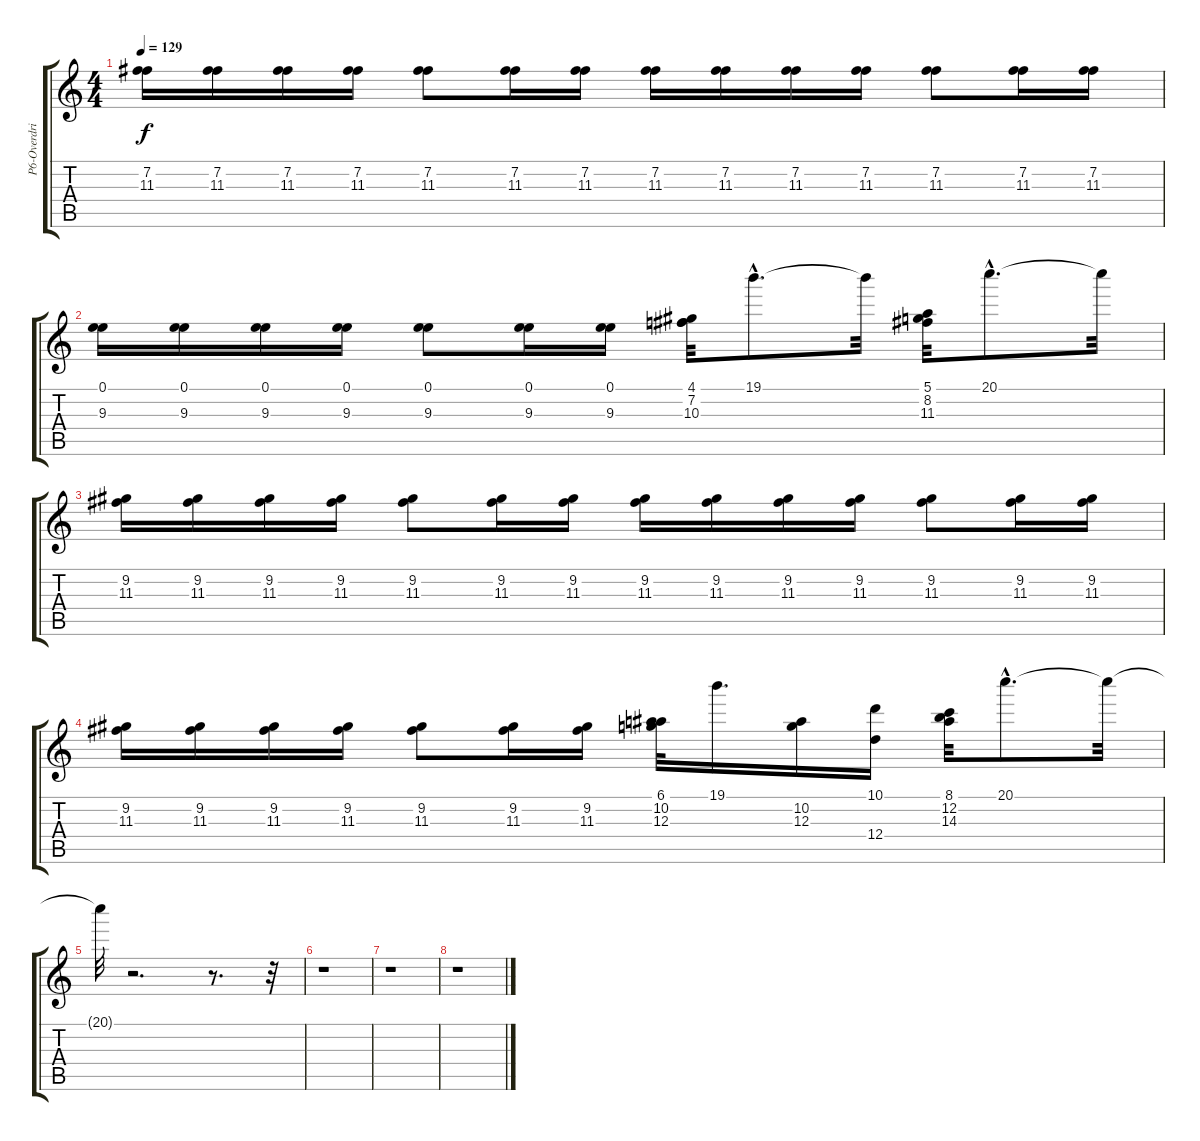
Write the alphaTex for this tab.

\track ("P6-Overdriven Guitar" "P6-Overdri") {instrument overdrivenguitar}
\staff {score tabs}
\tuning (E4 B3 G3 D3 A2 E2) {hide}
\ts (4 4)
\tempo 129
\clef g2
\ks c
(7.2 11.3).16{dy f} (7.2 11.3).16 (7.2 11.3).16 (7.2 11.3).16 (7.2 11.3).8 (7.2 11.3).16 (7.2 11.3).16 (7.2 11.3).16 (7.2 11.3).16 (7.2 11.3).16 (7.2 11.3).16 (7.2 11.3).8 (7.2 11.3).16 (7.2 11.3).16 |
(0.1 9.3).16 (0.1 9.3).16 (0.1 9.3).16 (0.1 9.3).16 (0.1 9.3).8 (0.1 9.3).16 (0.1 9.3).16 (4.1 7.2 10.3).32 19.1{hac}.8{d} 19.1{t}.32 (5.1 8.2 11.3).32 20.1{hac}.8{d} 20.1{t}.32 |
(9.2 11.3).16 (9.2 11.3).16 (9.2 11.3).16 (9.2 11.3).16 (9.2 11.3).8 (9.2 11.3).16 (9.2 11.3).16 (9.2 11.3).16 (9.2 11.3).16 (9.2 11.3).16 (9.2 11.3).16 (9.2 11.3).8 (9.2 11.3).16 (9.2 11.3).16 |
(9.2 11.3).16 (9.2 11.3).16 (9.2 11.3).16 (9.2 11.3).16 (9.2 11.3).8 (9.2 11.3).16 (9.2 11.3).16 (6.1 10.2 12.3).32 19.1.16{d} (10.2 12.3).16 (10.1 12.4).16 (8.1 12.2 14.3).32 20.1{hac}.8{d} 20.1{t}.32 |
20.1{t}.32 r.2{d} r.8{d} r.32 |
r.1 |
r.1 |
r.1
